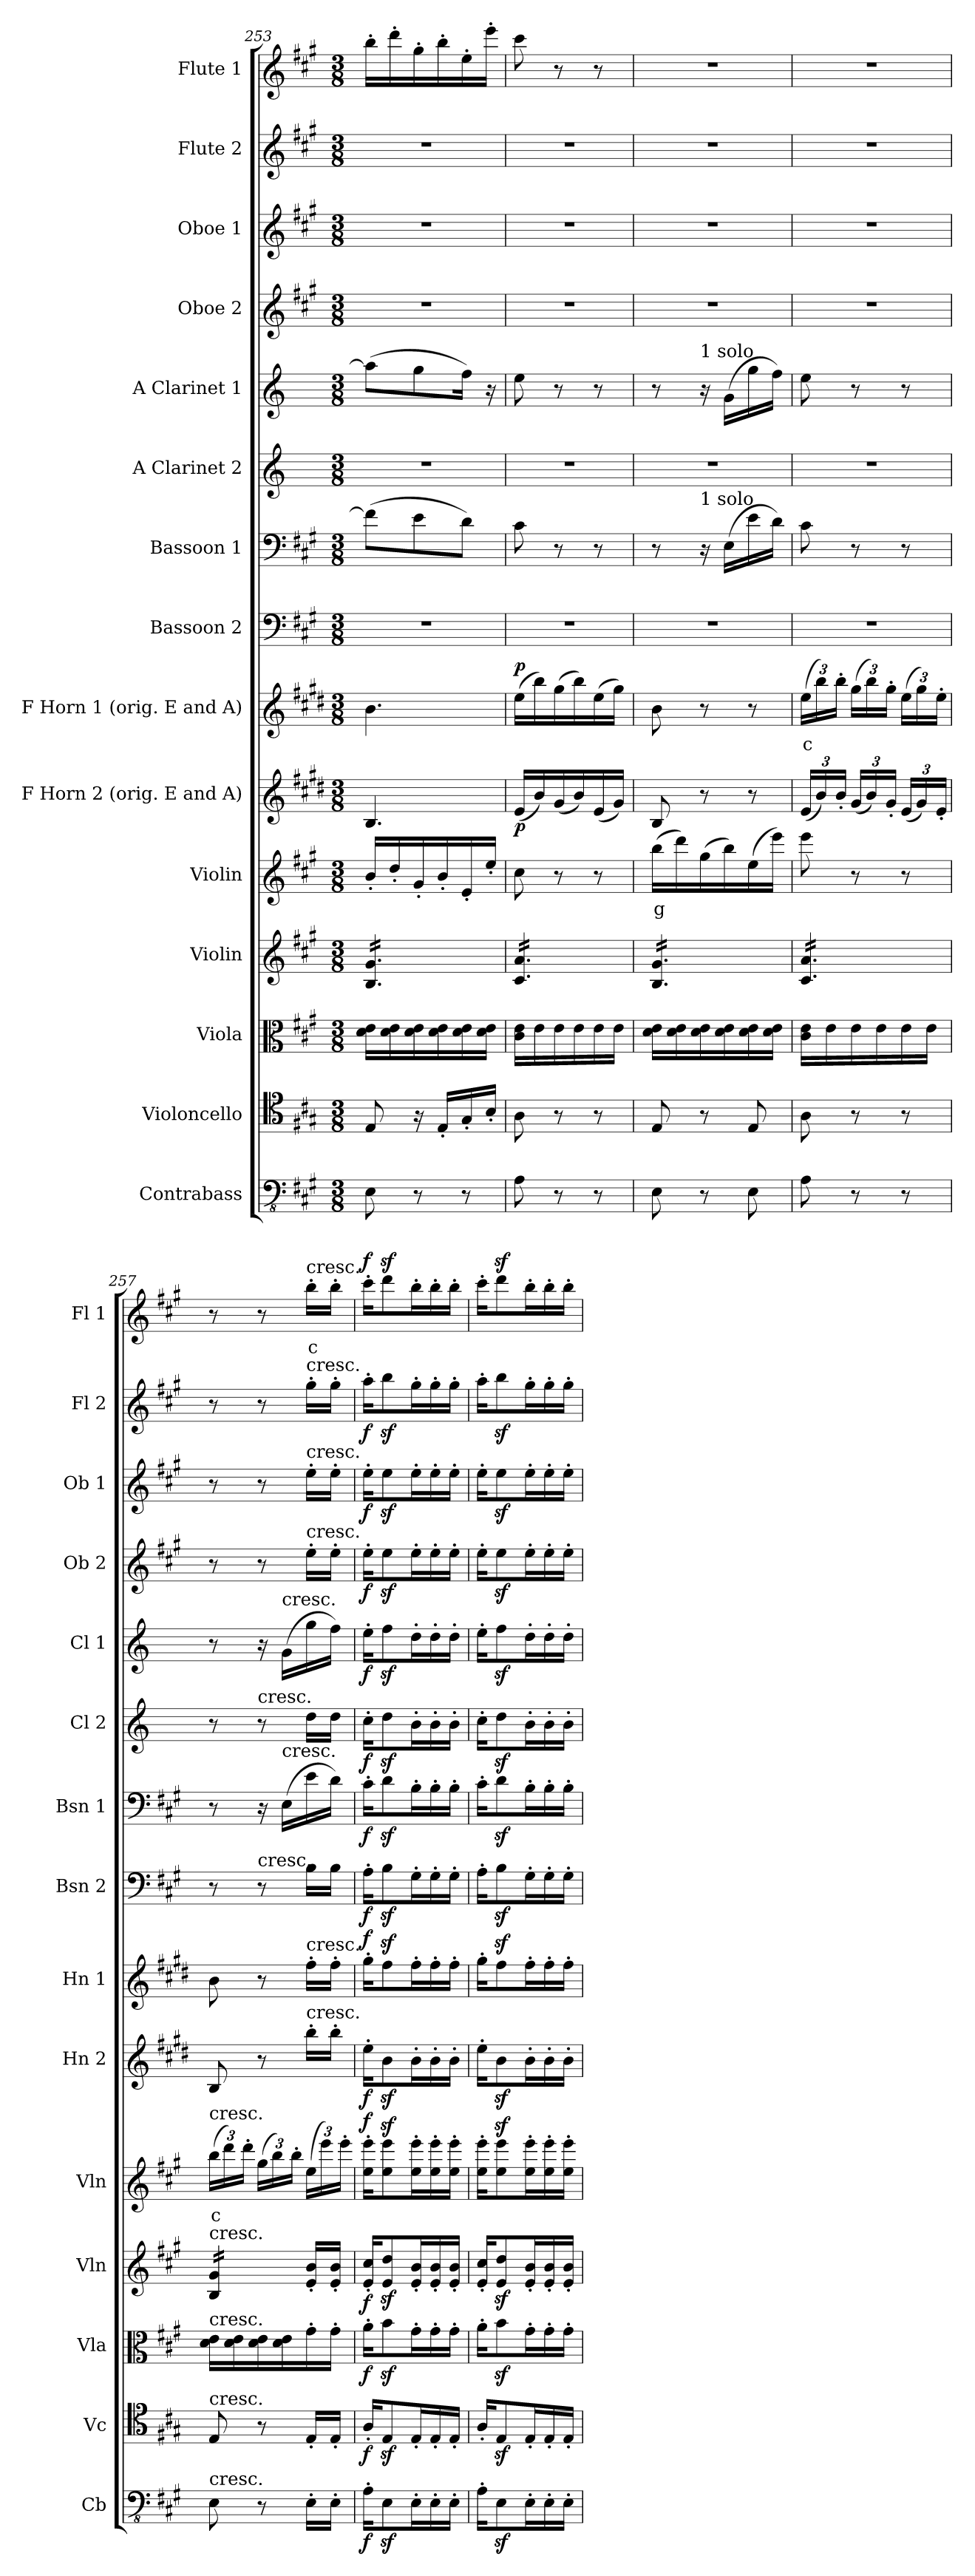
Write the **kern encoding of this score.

**kern	**dynam	**kern	**dynam	**kern	**dynam	**kern	**dynam	**kern	**text	**dynam	**kern	**dynam	**kern	**text	**dynam	**kern	**dynam	**kern	**dynam	**kern	**dynam	**kern	**dynam	**kern	**dynam	**kern	**dynam	**kern	**dynam	**kern	**text	**dynam
*part15	*part15	*part14	*part14	*part13	*part13	*part12	*part12	*part11	*part11	*part11	*part10	*part10	*part9	*part9	*part9	*part8	*part8	*part7	*part7	*part6	*part6	*part5	*part5	*part4	*part4	*part3	*part3	*part2	*part2	*part1	*part1	*part1
*staff15	*staff15	*staff14	*staff14	*staff13	*staff13	*staff12	*staff12	*staff11	*staff11	*staff11	*staff10	*staff10	*staff9	*staff9	*staff9	*staff8	*staff8	*staff7	*staff7	*staff6	*staff6	*staff5	*staff5	*staff4	*staff4	*staff3	*staff3	*staff2	*staff2	*staff1	*staff1	*staff1
*I"Contrabass	*	*I"Violoncello	*	*I"Viola	*	*I"Violin	*	*I"Violin	*	*	*I"F Horn 2 (orig. E and A)	*	*I"F Horn 1 (orig. E and A)	*	*	*I"Bassoon 2	*	*I"Bassoon 1	*	*I"A Clarinet 2	*	*I"A Clarinet 1	*	*I"Oboe 2	*	*I"Oboe 1	*	*I"Flute 2	*	*I"Flute 1	*	*
*I'Cb	*	*I'Vc	*	*I'Vla	*	*I'Vln	*	*I'Vln	*	*	*I'Hn 2	*	*I'Hn 1	*	*	*I'Bsn 2	*	*I'Bsn 1	*	*I'Cl 2	*	*I'Cl 1	*	*I'Ob 2	*	*I'Ob 1	*	*I'Fl 2	*	*I'Fl 1	*	*
*clefFv4	*	*clefC4	*	*clefC3	*	*clefG2	*	*clefG2	*	*	*clefG2	*	*clefG2	*	*	*clefF4	*	*clefF4	*	*clefG2	*	*clefG2	*	*clefG2	*	*clefG2	*	*clefG2	*	*clefG2	*	*
*	*	*	*	*	*	*	*	*	*	*	*ITrd4c7	*	*ITrd4c7	*	*	*	*	*	*	*ITrd2c3	*	*ITrd2c3	*	*	*	*	*	*	*	*	*	*
*k[f#c#g#]	*	*k[f#c#g#]	*	*k[f#c#g#]	*	*k[f#c#g#]	*	*k[f#c#g#]	*	*	*k[f#c#g#]	*	*k[f#c#g#]	*	*	*k[f#c#g#]	*	*k[f#c#g#]	*	*k[f#c#g#]	*	*k[f#c#g#]	*	*k[f#c#g#]	*	*k[f#c#g#]	*	*k[f#c#g#]	*	*k[f#c#g#]	*	*
*M3/8	*	*M3/8	*	*M3/8	*	*M3/8	*	*M3/8	*	*	*M3/8	*	*M3/8	*	*	*M3/8	*	*M3/8	*	*M3/8	*	*M3/8	*	*M3/8	*	*M3/8	*	*M3/8	*	*M3/8	*	*
=253	=253	=253	=253	=253	=253	=253	=253	=253	=253	=253	=253	=253	=253	=253	=253	=253	=253	=253	=253	=253	=253	=253	=253	=253	=253	=253	=253	=253	=253	=253	=253	=253
*	*	*	*	*	*	*tremolo	*	*	*	*	*	*	*	*	*	*	*	*	*	*	*	*	*	*	*	*	*	*	*	*	*	*
8EE\	.	8E/	.	16d\ 16e\LL	.	16B/ 16g#/LL	.	16b'/LL	.	.	4.E/	.	4.e\	.	.	4.r	.	(>8f#\L]	.	4.r	.	(>8ff#\L]	.	4.r	.	4.r	.	4.r	.	16bb'\LL	.	.
.	.	.	.	16d\ 16e\	.	16B/ 16g#/	.	16dd'/	.	.	.	.	.	.	.	.	.	.	.	.	.	.	.	.	.	.	.	.	.	16ddd'\	.	.
8r	.	16r	.	16d\ 16e\	.	16B/ 16g#/	.	16g#'/	.	.	.	.	.	.	.	.	.	8e\	.	.	.	8ee\	.	.	.	.	.	.	.	16gg#'\	.	.
.	.	16E'/LL	.	16d\ 16e\	.	16B/ 16g#/	.	16b'/	.	.	.	.	.	.	.	.	.	.	.	.	.	.	.	.	.	.	.	.	.	16bb'\	.	.
8r	.	16G#'/	.	16d\ 16e\	.	16B/ 16g#/	.	16e'/	.	.	.	.	.	.	.	.	.	8d\J)	.	.	.	16dd\Jk)	.	.	.	.	.	.	.	16ee'\	.	.
.	.	16B'/JJ	.	16d\ 16e\JJ	.	16B/ 16g#/JJ	.	16ee'/JJ	.	.	.	.	.	.	.	.	.	.	.	.	.	16r	.	.	.	.	.	.	.	16eee'\JJ	.	.
=254	=254	=254	=254	=254	=254	=254	=254	=254	=254	=254	=254	=254	=254	=254	=254	=254	=254	=254	=254	=254	=254	=254	=254	=254	=254	=254	=254	=254	=254	=254	=254	=254
!	!	!	!	!	!	!	!	!	!	!	!	!LO:DY:b	!	!	!LO:DY:b	!	!	!	!	!	!	!	!	!	!	!	!	!	!	!	!	!
8AA\	.	8A\	.	16c#\ 16e\LL	.	16c#/ 16a/LL	.	8cc#\	.	.	(<16A/LL	p	(>16a\LL	.	p	4.r	.	8c#\	.	4.r	.	8cc#\	.	4.r	.	4.r	.	4.r	.	8ccc#\	.	.
.	.	.	.	16e\	.	16c#/ 16a/	.	.	.	.	16e/)	.	16ee\)	.	.	.	.	.	.	.	.	.	.	.	.	.	.	.	.	.	.	.
8r	.	8r	.	16e\	.	16c#/ 16a/	.	8r	.	.	(<16c#/	.	(>16cc#\	.	.	.	.	8r	.	.	.	8r	.	.	.	.	.	.	.	8r	.	.
.	.	.	.	16e\	.	16c#/ 16a/	.	.	.	.	16e/)	.	16ee\)	.	.	.	.	.	.	.	.	.	.	.	.	.	.	.	.	.	.	.
8r	.	8r	.	16e\	.	16c#/ 16a/	.	8r	.	.	(<16A/	.	(>16a\	.	.	.	.	8r	.	.	.	8r	.	.	.	.	.	.	.	8r	.	.
.	.	.	.	16e\JJ	.	16c#/ 16a/JJ	.	.	.	.	16c#/JJ)	.	16cc#\JJ)	.	.	.	.	.	.	.	.	.	.	.	.	.	.	.	.	.	.	.
=255	=255	=255	=255	=255	=255	=255	=255	=255	=255	=255	=255	=255	=255	=255	=255	=255	=255	=255	=255	=255	=255	=255	=255	=255	=255	=255	=255	=255	=255	=255	=255	=255
!	!	!	!	!	!	!	!	!	!LO:LY:b:color=#FF0000	!	!	!	!	!	!	!	!	!	!	!	!	!	!	!	!	!	!	!	!	!	!	!
8EE\	.	8E/	.	16d\ 16e\LL	.	16B/ 16g#/LL	.	(>16bb\LL	g	.	8E/	.	8e\	.	.	4.r	.	8r	.	4.r	.	8r	.	4.r	.	4.r	.	4.r	.	4.r	.	.
.	.	.	.	16d\ 16e\	.	16B/ 16g#/	.	16ddd\)	.	.	.	.	.	.	.	.	.	.	.	.	.	.	.	.	.	.	.	.	.	.	.	.
!	!	!	!	!	!	!	!	!	!	!	!	!	!	!	!	!	!	!	!	!	!	!LO:TX:a:t=1 solo	!	!	!	!	!	!	!	!	!	!
!	!	!	!	!	!	!	!	!	!	!	!	!	!	!	!	!	!	!LO:TX:a:t=1 solo	!	!	!	!	!	!	!	!	!	!	!	!	!	!
8r	.	8r	.	16d\ 16e\	.	16B/ 16g#/	.	(>16gg#\	.	.	8r	.	8r	.	.	.	.	16r	.	.	.	16r	.	.	.	.	.	.	.	.	.	.
.	.	.	.	16d\ 16e\	.	16B/ 16g#/	.	16bb\)	.	.	.	.	.	.	.	.	.	(>16E\LL	.	.	.	(>16e\LL	.	.	.	.	.	.	.	.	.	.
8EE\	.	8E/	.	16d\ 16e\	.	16B/ 16g#/	.	(>16ee\	.	.	8r	.	8r	.	.	.	.	16e\	.	.	.	16ee\	.	.	.	.	.	.	.	.	.	.
.	.	.	.	16d\ 16e\JJ	.	16B/ 16g#/JJ	.	16eee\JJ)	.	.	.	.	.	.	.	.	.	16d\JJ)	.	.	.	16dd\JJ)	.	.	.	.	.	.	.	.	.	.
=256	=256	=256	=256	=256	=256	=256	=256	=256	=256	=256	=256	=256	=256	=256	=256	=256	=256	=256	=256	=256	=256	=256	=256	=256	=256	=256	=256	=256	=256	=256	=256	=256
*	*	*	*	*	*	*	*	*	*	*	*Xbrackettup	*	*Xbrackettup	*	*	*	*	*	*	*	*	*	*	*	*	*	*	*	*	*	*	*
!	!	!	!	!	!	!	!	!	!	!	!	!	!	!LO:LY:b:color=#FF0000	!	!	!	!	!	!	!	!	!	!	!	!	!	!	!	!	!	!
8AA\	.	8A\	.	16c#\ 16e\LL	.	16c#/ 16a/LL	.	8eee\	.	.	(<24A/LL	.	(>24a\LL	c	.	4.r	.	8c#\	.	4.r	.	8cc#\	.	4.r	.	4.r	.	4.r	.	4.r	.	.
.	.	.	.	.	.	.	.	.	.	.	24e/)	.	24ee\)	.	.	.	.	.	.	.	.	.	.	.	.	.	.	.	.	.	.	.
.	.	.	.	16e\	.	16c#/ 16a/	.	.	.	.	.	.	.	.	.	.	.	.	.	.	.	.	.	.	.	.	.	.	.	.	.	.
.	.	.	.	.	.	.	.	.	.	.	24e'/JJ	.	24ee'\JJ	.	.	.	.	.	.	.	.	.	.	.	.	.	.	.	.	.	.	.
8r	.	8r	.	16e\	.	16c#/ 16a/	.	8r	.	.	(<24c#/LL	.	(>24cc#\LL	.	.	.	.	8r	.	.	.	8r	.	.	.	.	.	.	.	.	.	.
.	.	.	.	.	.	.	.	.	.	.	24e/)	.	24ee\)	.	.	.	.	.	.	.	.	.	.	.	.	.	.	.	.	.	.	.
.	.	.	.	16e\	.	16c#/ 16a/	.	.	.	.	.	.	.	.	.	.	.	.	.	.	.	.	.	.	.	.	.	.	.	.	.	.
.	.	.	.	.	.	.	.	.	.	.	24c#'/JJ	.	24cc#'\JJ	.	.	.	.	.	.	.	.	.	.	.	.	.	.	.	.	.	.	.
8r	.	8r	.	16e\	.	16c#/ 16a/	.	8r	.	.	(<24A/LL	.	(>24a\LL	.	.	.	.	8r	.	.	.	8r	.	.	.	.	.	.	.	.	.	.
.	.	.	.	.	.	.	.	.	.	.	24c#/)	.	24cc#\)	.	.	.	.	.	.	.	.	.	.	.	.	.	.	.	.	.	.	.
.	.	.	.	16e\JJ	.	16c#/ 16a/JJ	.	.	.	.	.	.	.	.	.	.	.	.	.	.	.	.	.	.	.	.	.	.	.	.	.	.
.	.	.	.	.	.	.	.	.	.	.	24A'/JJ	.	24a'\JJ	.	.	.	.	.	.	.	.	.	.	.	.	.	.	.	.	.	.	.
=257	=257	=257	=257	=257	=257	=257	=257	=257	=257	=257	=257	=257	=257	=257	=257	=257	=257	=257	=257	=257	=257	=257	=257	=257	=257	=257	=257	=257	=257	=257	=257	=257
*	*	*	*	*	*	*	*	*Xbrackettup	*	*	*	*	*	*	*	*	*	*	*	*	*	*	*	*	*	*	*	*	*	*	*	*
!	!	!	!	!	!	!	!	!LO:TX:a:t=cresc.	!	!	!	!	!	!	!	!	!	!	!	!	!	!	!	!	!	!	!	!	!	!	!	!
!	!	!	!	!	!	!LO:TX:a:t=cresc.	!	!	!	!	!	!	!	!	!	!	!	!	!	!	!	!	!	!	!	!	!	!	!	!	!	!
!	!	!	!	!LO:TX:a:t=cresc.	!	!	!	!	!	!	!	!	!	!	!	!	!	!	!	!	!	!	!	!	!	!	!	!	!	!	!	!
!	!	!LO:TX:a:t=cresc.	!	!	!	!	!	!	!	!	!	!	!	!	!	!	!	!	!	!	!	!	!	!	!	!	!	!	!	!	!	!
!LO:TX:a:t=cresc.	!	!	!	!	!	!	!	!	!	!	!	!	!	!	!	!	!	!	!	!	!	!	!	!	!	!	!	!	!	!	!	!
!	!	!	!	!	!	!	!	!	!LO:LY:b:color=#FF0000	!	!	!	!	!	!	!	!	!	!	!	!	!	!	!	!	!	!	!	!	!	!	!
8EE\	.	8E/	.	16d\ 16e\LL	.	16B/ 16g#/LL	.	(>24bb\LL	c	.	8E/	.	8e\	.	.	8r	.	8r	.	8r	.	8r	.	8r	.	8r	.	8r	.	8r	.	.
.	.	.	.	.	.	.	.	24ddd\)	.	.	.	.	.	.	.	.	.	.	.	.	.	.	.	.	.	.	.	.	.	.	.	.
.	.	.	.	16d\ 16e\	.	16B/ 16g#/	.	.	.	.	.	.	.	.	.	.	.	.	.	.	.	.	.	.	.	.	.	.	.	.	.	.
.	.	.	.	.	.	.	.	24ddd'\JJ	.	.	.	.	.	.	.	.	.	.	.	.	.	.	.	.	.	.	.	.	.	.	.	.
!	!	!	!	!	!	!	!	!	!	!	!	!	!	!	!	!	!	!	!	!LO:TX:a:t=cresc.	!	!	!	!	!	!	!	!	!	!	!	!
!	!	!	!	!	!	!	!	!	!	!	!	!	!	!	!	!LO:TX:a:t=cresc.	!	!	!	!	!	!	!	!	!	!	!	!	!	!	!	!
8r	.	8r	.	16d\ 16e\	.	16B/ 16g#/	.	(>24gg#\LL	.	.	8r	.	8r	.	.	8r	.	16r	.	8r	.	16r	.	8r	.	8r	.	8r	.	8r	.	.
.	.	.	.	.	.	.	.	24bb\)	.	.	.	.	.	.	.	.	.	.	.	.	.	.	.	.	.	.	.	.	.	.	.	.
!	!	!	!	!	!	!	!	!	!	!	!	!	!	!	!	!	!	!	!	!	!	!LO:TX:a:t=cresc.	!	!	!	!	!	!	!	!	!	!
!	!	!	!	!	!	!	!	!	!	!	!	!	!	!	!	!	!	!LO:TX:a:t=cresc.	!	!	!	!	!	!	!	!	!	!	!	!	!	!
.	.	.	.	16d\ 16e\	.	16B/ 16g#/JJ	.	.	.	.	.	.	.	.	.	.	.	(>16E\LL	.	.	.	(>16e\LL	.	.	.	.	.	.	.	.	.	.
*	*	*	*	*	*	*Xtremolo	*	*	*	*	*	*	*	*	*	*	*	*	*	*	*	*	*	*	*	*	*	*	*	*	*	*
.	.	.	.	.	.	.	.	24bb'\JJ	.	.	.	.	.	.	.	.	.	.	.	.	.	.	.	.	.	.	.	.	.	.	.	.
!	!	!	!	!	!	!	!	!	!	!	!	!	!	!	!	!	!	!	!	!	!	!	!	!	!	!	!	!	!	!LO:TX:a:t=cresc.	!	!
!	!	!	!	!	!	!	!	!	!	!	!	!	!	!	!	!	!	!	!	!	!	!	!	!	!	!	!	!LO:TX:a:t=cresc.	!	!	!	!
!	!	!	!	!	!	!	!	!	!	!	!	!	!	!	!	!	!	!	!	!	!	!	!	!	!	!LO:TX:a:t=cresc.	!	!	!	!	!	!
!	!	!	!	!	!	!	!	!	!	!	!	!	!	!	!	!	!	!	!	!	!	!	!	!LO:TX:a:t=cresc.	!	!	!	!	!	!	!	!
!	!	!	!	!	!	!	!	!	!	!	!	!	!LO:TX:a:t=cresc.	!	!	!	!	!	!	!	!	!	!	!	!	!	!	!	!	!	!	!
!	!	!	!	!	!	!	!	!	!	!	!LO:TX:a:t=cresc.	!	!	!	!	!	!	!	!	!	!	!	!	!	!	!	!	!	!	!	!	!
!	!	!	!	!	!	!	!	!	!	!	!	!	!	!	!	!	!	!	!	!	!	!	!	!	!	!	!	!	!	!	!LO:LY:b:color=#FF0000	!
16EE'\LL	.	16E'/LL	.	16g#'\	.	16e/' 16b/'LL	.	(>24ee\LL	.	.	16ee'\LL	.	16b'\LL	.	.	16B\LL	.	16e\	.	16b\LL	.	16ee\	.	16ee'\LL	.	16ee'\LL	.	16gg#'\LL	.	16bb'\LL	c	.
.	.	.	.	.	.	.	.	24eee\)	.	.	.	.	.	.	.	.	.	.	.	.	.	.	.	.	.	.	.	.	.	.	.	.
16EE'\JJ	.	16E'/JJ	.	16g#'\JJ	.	16e/' 16b/'JJ	.	.	.	.	16ee'\JJ	.	16b'\JJ	.	.	16B\JJ	.	16d\JJ)	.	16b\JJ	.	16dd\JJ)	.	16ee'\JJ	.	16ee'\JJ	.	16gg#'\JJ	.	16bb'\JJ	.	.
.	.	.	.	.	.	.	.	24eee'\JJ	.	.	.	.	.	.	.	.	.	.	.	.	.	.	.	.	.	.	.	.	.	.	.	.
=258	=258	=258	=258	=258	=258	=258	=258	=258	=258	=258	=258	=258	=258	=258	=258	=258	=258	=258	=258	=258	=258	=258	=258	=258	=258	=258	=258	=258	=258	=258	=258	=258
!	!LO:DY:b	!	!LO:DY:b	!	!LO:DY:b	!	!LO:DY:b	!	!	!LO:DY:b	!	!LO:DY:b	!	!	!LO:DY:b	!	!LO:DY:b	!	!LO:DY:b	!	!LO:DY:b	!	!LO:DY:b	!	!LO:DY:b	!	!LO:DY:b	!	!LO:DY:b	!	!	!LO:DY:b
16AA'\KL	f	16A'/KL	f	16a'\KL	f	16e/' 16cc#/'KL	f	16ee\' 16eee\'KL	.	f	16a'\KL	f	16cc#'\KL	.	f	16A'\KL	f	16c#'\KL	f	16a'\KL	f	16cc#'\KL	f	16ee'\KL	f	16ee'\KL	f	16aa'\KL	f	16ccc#'\KL	.	f
8EEz<\	.	8Ez</	.	8bz<\	.	8e/z< 8dd/z<	.	8ee\z< 8eee\z<	.	.	8ez<\	.	8bz<\	.	.	8Bz<\	.	8dz<\	.	8bz<\	.	8ddz<\	.	8eez<\	.	8eez<\	.	8bbz<\	.	8dddz<\	.	.
16EE'\L	.	16E'/L	.	16g#'\L	.	16e/' 16b/'L	.	16ee\' 16eee\'L	.	.	16e'\L	.	16b'\L	.	.	16G#'\L	.	16B'\L	.	16g#'\L	.	16b'\L	.	16ee'\L	.	16ee'\L	.	16gg#'\L	.	16bb'\L	.	.
16EE'\	.	16E'/	.	16g#'\	.	16e/' 16b/'	.	16ee\' 16eee\'	.	.	16e'\	.	16b'\	.	.	16G#'\	.	16B'\	.	16g#'\	.	16b'\	.	16ee'\	.	16ee'\	.	16gg#'\	.	16bb'\	.	.
16EE'\JJ	.	16E'/JJ	.	16g#'\JJ	.	16e/' 16b/'JJ	.	16ee\' 16eee\'JJ	.	.	16e'\JJ	.	16b'\JJ	.	.	16G#'\JJ	.	16B'\JJ	.	16g#'\JJ	.	16b'\JJ	.	16ee'\JJ	.	16ee'\JJ	.	16gg#'\JJ	.	16bb'\JJ	.	.
!!LO:PB:g=z
=259	=259	=259	=259	=259	=259	=259	=259	=259	=259	=259	=259	=259	=259	=259	=259	=259	=259	=259	=259	=259	=259	=259	=259	=259	=259	=259	=259	=259	=259	=259	=259	=259
16AA'\KL	.	16A'/KL	.	16a'\KL	.	16e/' 16cc#/'KL	.	16ee\' 16eee\'KL	.	.	16a'\KL	.	16cc#'\KL	.	.	16A'\KL	.	16c#'\KL	.	16a'\KL	.	16cc#'\KL	.	16ee'\KL	.	16ee'\KL	.	16aa'\KL	.	16ccc#'\KL	.	.
8EEz<\	.	8Ez</	.	8bz<\	.	8e/z< 8dd/z<	.	8ee\z< 8eee\z<	.	.	8ez<\	.	8bz<\	.	.	8Bz<\	.	8dz<\	.	8bz<\	.	8ddz<\	.	8eez<\	.	8eez<\	.	8bbz<\	.	8dddz<\	.	.
16EE'\L	.	16E'/L	.	16g#'\L	.	16e/' 16b/'L	.	16ee\' 16eee\'L	.	.	16e'\L	.	16b'\L	.	.	16G#'\L	.	16B'\L	.	16g#'\L	.	16b'\L	.	16ee'\L	.	16ee'\L	.	16gg#'\L	.	16bb'\L	.	.
16EE'\	.	16E'/	.	16g#'\	.	16e/' 16b/'	.	16ee\' 16eee\'	.	.	16e'\	.	16b'\	.	.	16G#'\	.	16B'\	.	16g#'\	.	16b'\	.	16ee'\	.	16ee'\	.	16gg#'\	.	16bb'\	.	.
16EE'\JJ	.	16E'/JJ	.	16g#'\JJ	.	16e/' 16b/'JJ	.	16ee\' 16eee\'JJ	.	.	16e'\JJ	.	16b'\JJ	.	.	16G#'\JJ	.	16B'\JJ	.	16g#'\JJ	.	16b'\JJ	.	16ee'\JJ	.	16ee'\JJ	.	16gg#'\JJ	.	16bb'\JJ	.	.
=	=	=	=	=	=	=	=	=	=	=	=	=	=	=	=	=	=	=	=	=	=	=	=	=	=	=	=	=	=	=	=	=
*-	*-	*-	*-	*-	*-	*-	*-	*-	*-	*-	*-	*-	*-	*-	*-	*-	*-	*-	*-	*-	*-	*-	*-	*-	*-	*-	*-	*-	*-	*-	*-	*-
